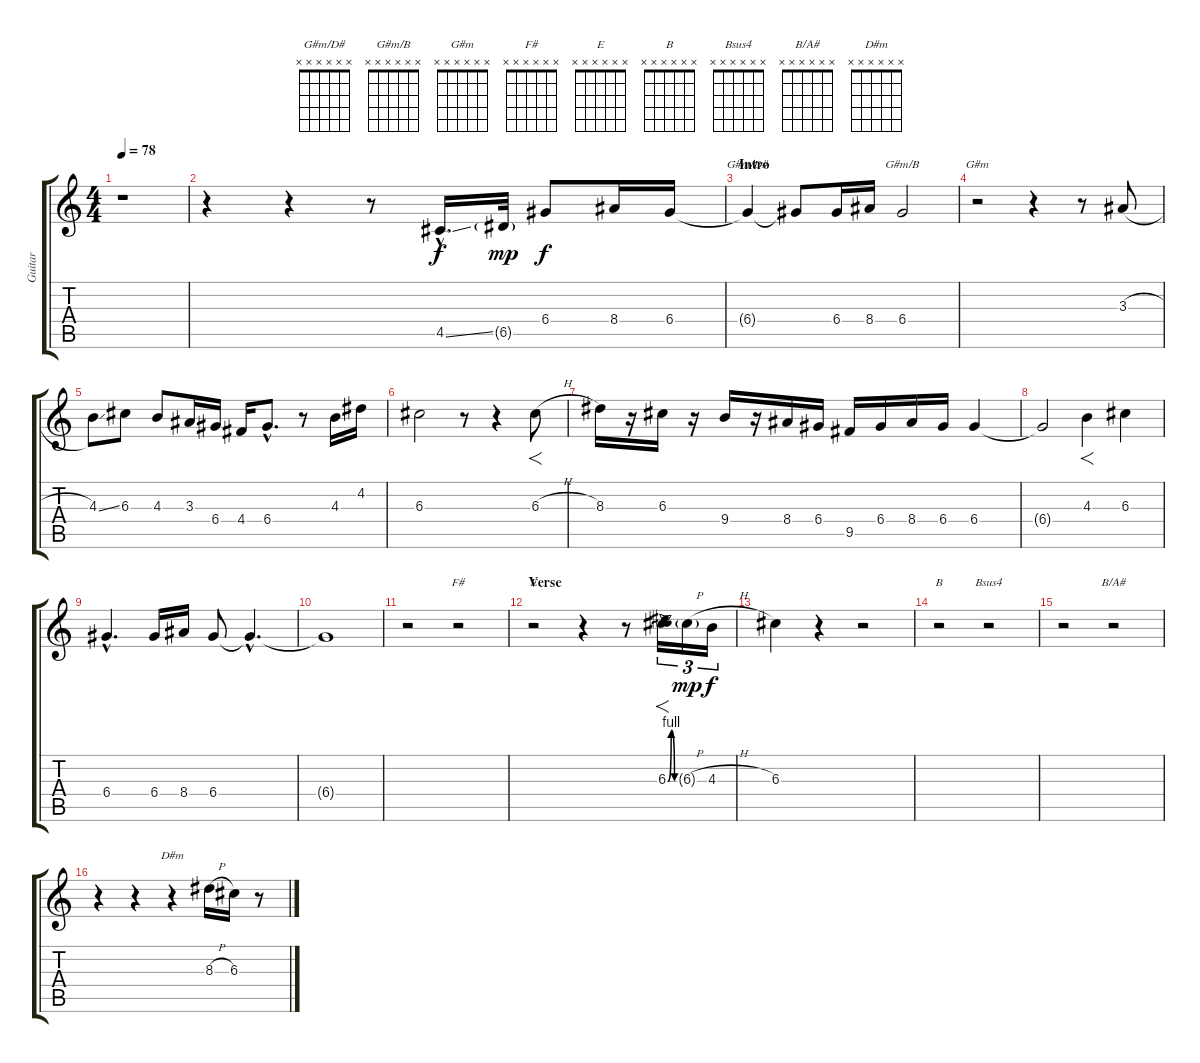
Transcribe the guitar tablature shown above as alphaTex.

\track ("Guitar" "Guitar") {instrument overdrivenguitar}
\staff {score tabs}
\tuning (E4 B3 G3 D3 A2 E2) {hide}
\chord ("G#m/D#" x x x x x x) {firstfret 0}
\chord ("G#m/B" x x x x x x) {firstfret 0}
\chord ("G#m" x x x x x x) {firstfret 0}
\chord ("F#" x x x x x x) {firstfret 0}
\chord ("E" x x x x x x) {firstfret 0}
\chord ("B" x x x x x x) {firstfret 0}
\chord ("Bsus4" x x x x x x) {firstfret 0}
\chord ("B/A#" x x x x x x) {firstfret 0}
\chord ("D#m" x x x x x x) {firstfret 0}
\ts (4 4)
\tempo 78
\clef g2
\ks c
r.1{dy f instrument overdrivenguitar} |
r.4 r.4 r.8{volume 13} 4.5{ss hac}.16{d} 6.5{g}.32{dy mp} 6.4.8{dy f} 8.4.16 6.4.16 |
\section ("" "Intro")
6.4{t}.4{ch "G#m/D#" volume 13} 6.4{t}.8 6.4.16 8.4.16 6.4.2{ch "G#m/B"} |
r.2{ch "G#m"} r.4 r.8 3.3{h}.8 |
4.3{ss}.8 6.3.8 4.3.8 3.3.16 6.4.16 4.4.16 6.4{hac}.8{d} r.8 4.3.16 4.2.16 |
6.3.2 r.8 r.4 6.3{h}.8{f} |
8.3.16 r.16 6.3.16 r.16 9.4.16 r.16 8.4.16 6.4.16 9.5.16 6.4.16 8.4.16 6.4.16 6.4.4{volume 0} |
6.4{t}.2 4.3.4{f volume 11} 6.3.4 |
6.4{hac}.4{d} 6.4.16 8.4.16 6.4.8{volume 0} 6.4{hac t}.4{d} |
6.4{t}.1 |
r.2 r.2{ch "F#"} |
\section ("" "Verse")
r.2{ch "E" volume 11} r.4 r.8 6.3{be (bendrelease 0 0 15 4 30 4 60 0)}.16{f tu (3 2)} 6.3{h g}.16{tu (3 2) dy mp} 4.3{h}.16{tu (3 2) dy f} |
6.3.4 r.4 r.2 |
r.2{ch "B"} r.2{ch "Bsus4"} |
r.2 r.2{ch "B/A#"} |
r.4 r.4 r.4{ch "D#m"} 8.3{h}.16 6.3.16 r.8
